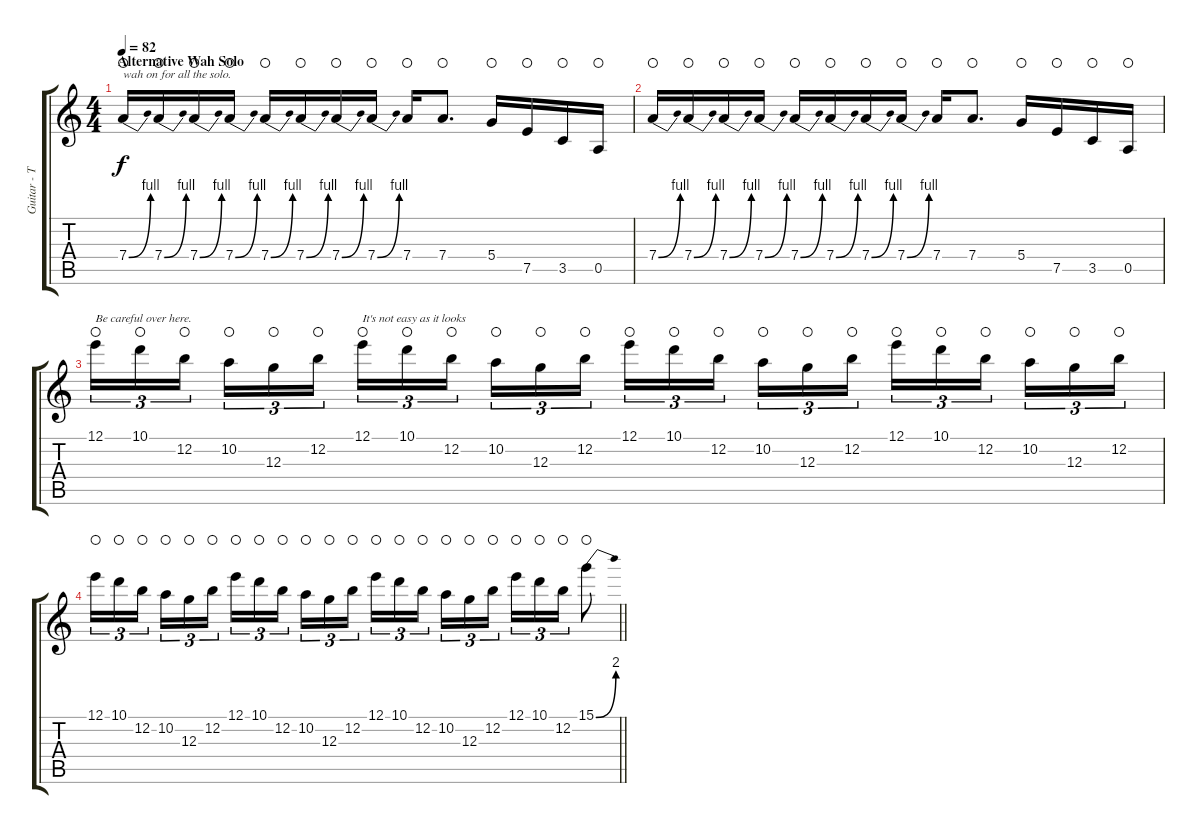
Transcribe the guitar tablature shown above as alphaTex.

\track ("Guitar - Tom" "Guitar - T") {instrument distortionguitar}
\staff {score tabs}
\tuning (E4 B3 G3 D3 A2 E2) {hide}
\ts (4 4)
\section ("" "Alternative Wah Solo")
\tempo 82
\clef g2
\ks c
7.4{be (bend 0 0 60 4)}.16{txt "wah on for all the solo." dy f instrument distortionguitar waho} 7.4{be (bend 0 0 60 4)}.16{waho} 7.4{be (bend 0 0 60 4)}.16{waho} 7.4{be (bend 0 0 60 4)}.16{waho} 7.4{be (bend 0 0 60 4)}.16{waho} 7.4{be (bend 0 0 60 4)}.16{waho} 7.4{be (bend 0 0 60 4)}.16{waho} 7.4{be (bend 0 0 60 4)}.16{waho} 7.4.16{waho} 7.4.8{d waho} 5.4.16{waho} 7.5.16{waho} 3.5.16{waho} 0.5.16{waho} |
7.4{be (bend 0 0 60 4)}.16{waho} 7.4{be (bend 0 0 60 4)}.16{waho} 7.4{be (bend 0 0 60 4)}.16{waho} 7.4{be (bend 0 0 60 4)}.16{waho} 7.4{be (bend 0 0 60 4)}.16{waho} 7.4{be (bend 0 0 60 4)}.16{waho} 7.4{be (bend 0 0 60 4)}.16{waho} 7.4{be (bend 0 0 60 4)}.16{waho} 7.4.16{waho} 7.4.8{d waho} 5.4.16{waho} 7.5.16{waho} 3.5.16{waho} 0.5.16{waho} |
12.1.16{tu (3 2) txt "Be careful over here." waho} 10.1.16{tu (3 2) waho} 12.2.16{tu (3 2) waho beam splitsecondary} 10.2.16{tu (3 2) waho} 12.3.16{tu (3 2) waho} 12.2.16{tu (3 2) waho} 12.1.16{tu (3 2) txt "It's not easy as it looks" waho} 10.1.16{tu (3 2) waho} 12.2.16{tu (3 2) waho beam splitsecondary} 10.2.16{tu (3 2) waho} 12.3.16{tu (3 2) waho} 12.2.16{tu (3 2) waho} 12.1.16{tu (3 2) waho} 10.1.16{tu (3 2) waho} 12.2.16{tu (3 2) waho beam splitsecondary} 10.2.16{tu (3 2) waho} 12.3.16{tu (3 2) waho} 12.2.16{tu (3 2) waho} 12.1.16{tu (3 2) waho} 10.1.16{tu (3 2) waho} 12.2.16{tu (3 2) waho beam splitsecondary} 10.2.16{tu (3 2) waho} 12.3.16{tu (3 2) waho} 12.2.16{tu (3 2) waho} |
\barLineRight lightlight
12.1.16{tu (3 2) waho} 10.1.16{tu (3 2) waho} 12.2.16{tu (3 2) waho beam splitsecondary} 10.2.16{tu (3 2) waho} 12.3.16{tu (3 2) waho} 12.2.16{tu (3 2) waho} 12.1.16{tu (3 2) waho} 10.1.16{tu (3 2) waho} 12.2.16{tu (3 2) waho beam splitsecondary} 10.2.16{tu (3 2) waho} 12.3.16{tu (3 2) waho} 12.2.16{tu (3 2) waho} 12.1.16{tu (3 2) waho} 10.1.16{tu (3 2) waho} 12.2.16{tu (3 2) waho beam splitsecondary} 10.2.16{tu (3 2) waho} 12.3.16{tu (3 2) waho} 12.2.16{tu (3 2) waho} 12.1.16{tu (3 2) waho} 10.1.16{tu (3 2) waho} 12.2.16{tu (3 2) waho} 15.1{be (bend 0 0 60 8)}.8{waho}
